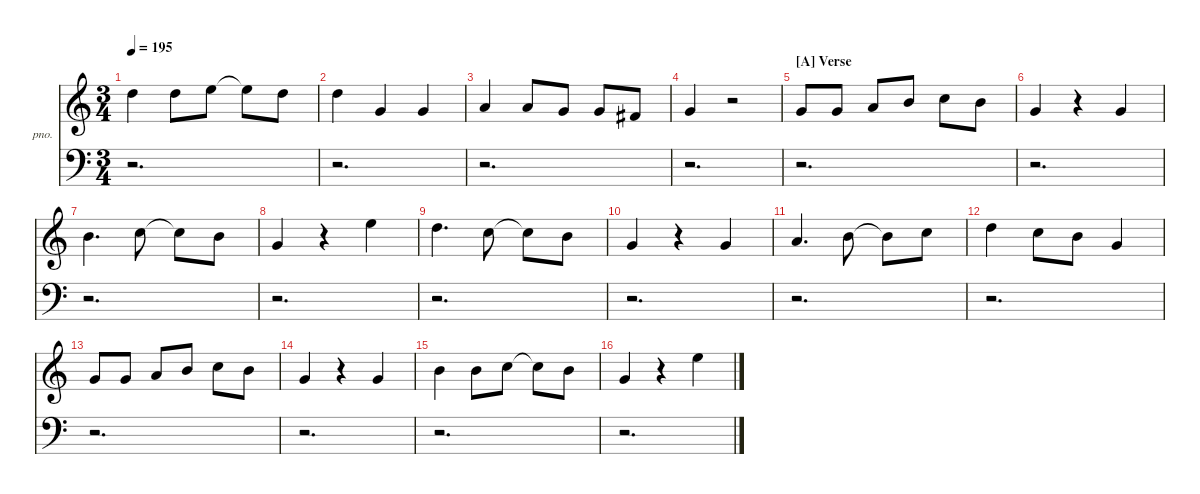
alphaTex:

\hideDynamics
\bracketExtendMode nobrackets
\firstSystemTrackNameOrientation horizontal
\track ("Vocal" "pno.") {instrument acousticgrandpiano}
\staff {score}
\tuning (E4 B3 G3 D3 A2 E2)
\ts (3 4)
\tempo 195
\clef g2
\ks aminor
10.1.4{dy ff} 10.1.8 12.1.8 12.1{t}.8 10.1.8 |
10.1.4 3.1.4 3.1.4 |
5.1.4 5.1.8 3.1.8 3.1.8 2.1{acc #}.8 |
3.1.4 r.2 |
\section ("A" "Verse")
3.1.8 3.1.8 5.1.8 7.1.8 8.1.8 7.1.8 |
3.1.4 r.4 3.1.4 |
7.1.4{d} 8.1.8 8.1{t}.8 7.1.8 |
3.1.4 r.4 12.1.4 |
10.1.4{d} 8.1.8 8.1{t}.8 7.1.8 |
3.1.4 r.4 3.1.4 |
5.1.4{d} 7.1.8 7.1{t}.8 8.1.8 |
10.1.4 8.1.8 7.1.8 3.1.4 |
3.1.8 3.1.8 5.1.8 7.1.8 8.1.8 7.1.8 |
3.1.4 r.4 3.1.4 |
7.1.4 7.1.8 8.1.8 8.1{t}.8 7.1.8 |
3.1.4 r.4 12.1.4
\staff {score}
\tuning (G2 D2 A1 E1 B0)
\clef f4
\ottava regular
\simile none
\ks aminor
r.2{d dy ff} |
r.2{d} |
r.2{d} |
r.2{d} |
r.2{d} |
r.2{d} |
r.2{d} |
r.2{d} |
r.2{d} |
r.2{d} |
r.2{d} |
r.2{d} |
r.2{d} |
r.2{d} |
r.2{d} |
r.2{d}
